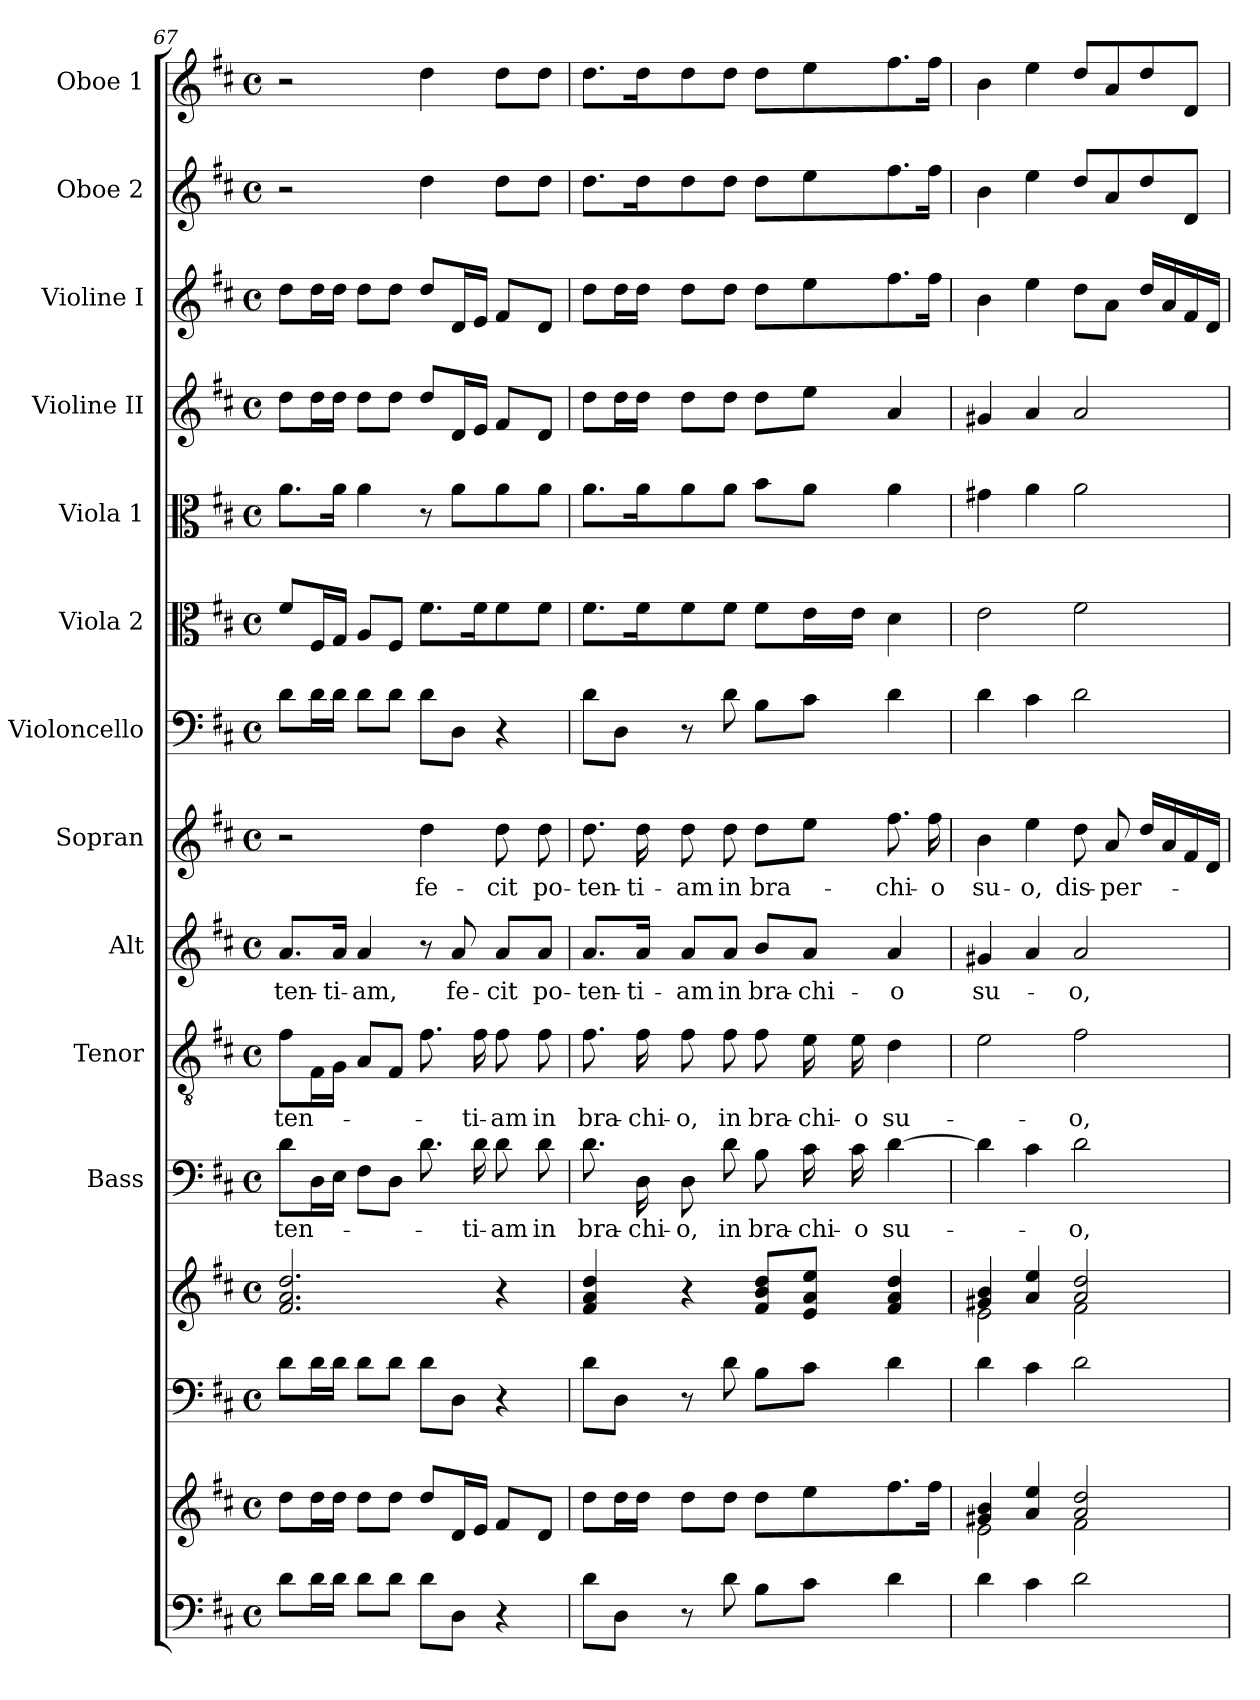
**kern	**kern	**kern	**kern	**kern	**text	**kern	**text	**kern	**text	**kern	**text	**kern	**kern	**kern	**kern	**kern	**kern	**kern
*part13	*part13	*part12	*part12	*part11	*part11	*part10	*part10	*part9	*part9	*part8	*part8	*part7	*part6	*part5	*part4	*part3	*part2	*part1
*staff15	*staff14	*staff13	*staff12	*staff11	*staff11	*staff10	*staff10	*staff9	*staff9	*staff8	*staff8	*staff7	*staff6	*staff5	*staff4	*staff3	*staff2	*staff1
*	*	*	*	*I"Bass	*	*I"Tenor	*	*I"Alt	*	*I"Sopran	*	*I"Violoncello	*I"Viola 2	*I"Viola 1	*I"Violine II	*I"Violine I	*I"Oboe 2	*I"Oboe 1
*	*	*	*	*I'B.	*	*I'T.	*	*I'A.	*	*I'S.	*	*I'Vc.	*I'Vla. 2	*I'Vla. 1	*I'Vl. II	*I'Vl. I	*I'Ob. 2	*I'Ob. 1
*clefF4	*clefG2	*clefF4	*clefG2	*clefF4	*	*clefGv2	*	*clefG2	*	*clefG2	*	*clefF4	*clefC3	*clefC3	*clefG2	*clefG2	*clefG2	*clefG2
*	*	*	*	*	*	*	*	*	*	*	*	*ITrd7c12	*	*	*	*	*	*
*k[f#c#]	*k[f#c#]	*k[f#c#]	*k[f#c#]	*k[f#c#]	*	*k[f#c#]	*	*k[f#c#]	*	*k[f#c#]	*	*k[f#c#]	*k[f#c#]	*k[f#c#]	*k[f#c#]	*k[f#c#]	*k[f#c#]	*k[f#c#]
*D:	*D:	*D:	*D:	*D:	*	*D:	*	*D:	*	*D:	*	*D:	*D:	*D:	*D:	*D:	*D:	*D:
*M4/4	*M4/4	*M4/4	*M4/4	*M4/4	*	*M4/4	*	*M4/4	*	*M4/4	*	*M4/4	*M4/4	*M4/4	*M4/4	*M4/4	*M4/4	*M4/4
*met(c)	*met(c)	*met(c)	*met(c)	*met(c)	*	*met(c)	*	*met(c)	*	*met(c)	*	*met(c)	*met(c)	*met(c)	*met(c)	*met(c)	*met(c)	*met(c)
=67	=67	=67	=67	=67	=67	=67	=67	=67	=67	=67	=67	=67	=67	=67	=67	=67	=67	=67
!	!	!	!	!	!LO:LY:b	!	!LO:LY:b	!	!LO:LY:b	!	!	!	!	!	!	!	!	!
8d\L	8dd\L	8d\L	2.f#/ 2.a/ 2.dd/	8d\L	-ten-	8f#\L	-ten-	8.a/L	-ten-	2r	.	8D\L	8f#/L	8.a\L	8dd\L	8dd\L	2r	2r
16d\L	16dd\L	16d\L	.	16D\L	.	16F#\L	.	.	.	.	.	16D\L	16F#/L	.	16dd\L	16dd\L	.	.
!	!	!	!	!	!	!	!	!	!LO:LY:b	!	!	!	!	!	!	!	!	!
16d\JJ	16dd\JJ	16d\JJ	.	16E\JJ	.	16G\JJ	.	16a/Jk	-ti-	.	.	16D\JJ	16G/JJ	16a\Jk	16dd\JJ	16dd\JJ	.	.
!	!	!	!	!	!	!	!	!	!LO:LY:b	!	!	!	!	!	!	!	!	!
8d\L	8dd\L	8d\L	.	8F#\L	.	8A/L	.	4a/	-am,	.	.	8D\L	8A/L	4a\	8dd\L	8dd\L	.	.
8d\J	8dd\J	8d\J	.	8D\J	.	8F#/J	.	.	.	.	.	8D\J	8F#/J	.	8dd\J	8dd\J	.	.
!	!	!	!	!	!	!	!	!	!	!	!LO:LY:b	!	!	!	!	!	!	!
8d\L	8dd/L	8d\L	.	8.d\	.	8.f#\	.	8r	.	4dd\	fe-	8D\L	8.f#\L	8r	8dd/L	8dd/L	4dd\	4dd\
!	!	!	!	!	!	!	!	!	!LO:LY:b	!	!	!	!	!	!	!	!	!
8D\J	16d/L	8D\J	.	.	.	.	.	8a/	fe-	.	.	8DD\J	.	8a\L	16d/L	16d/L	.	.
!	!	!	!	!	!LO:LY:b	!	!LO:LY:b	!	!	!	!	!	!	!	!	!	!	!
.	16e/JJ	.	.	16d\	-ti-	16f#\	-ti-	.	.	.	.	.	16f#\k	.	16e/JJ	16e/JJ	.	.
!	!	!	!	!	!LO:LY:b	!	!LO:LY:b	!	!LO:LY:b	!	!LO:LY:b	!	!	!	!	!	!	!
4r	8f#/L	4r	4r	8d\	-am	8f#\	-am	8a/L	-cit	8dd\	-cit	4r	8f#\	8a\	8f#/L	8f#/L	8dd\L	8dd\L
!	!	!	!	!	!LO:LY:b	!	!LO:LY:b	!	!LO:LY:b	!	!LO:LY:b	!	!	!	!	!	!	!
.	8d/J	.	.	8d\	in	8f#\	in	8a/J	po-	8dd\	po-	.	8f#\J	8a\J	8d/J	8d/J	8dd\J	8dd\J
=68	=68	=68	=68	=68	=68	=68	=68	=68	=68	=68	=68	=68	=68	=68	=68	=68	=68	=68
!	!	!	!	!	!LO:LY:b	!	!LO:LY:b	!	!LO:LY:b	!	!LO:LY:b	!	!	!	!	!	!	!
8d\L	8dd\L	8d\L	4f#/ 4a/ 4dd/	8.d\	bra-	8.f#\	bra-	8.a/L	-ten-	8.dd\	-ten-	8D\L	8.f#\L	8.a\L	8dd\L	8dd\L	8.dd\L	8.dd\L
8D\J	16dd\L	8D\J	.	.	.	.	.	.	.	.	.	8DD\J	.	.	16dd\L	16dd\L	.	.
!	!	!	!	!	!LO:LY:b	!	!LO:LY:b	!	!LO:LY:b	!	!LO:LY:b	!	!	!	!	!	!	!
.	16dd\JJ	.	.	16D\	-chi-	16f#\	-chi-	16a/Jk	-ti-	16dd\	-ti-	.	16f#\k	16a\k	16dd\JJ	16dd\JJ	16dd\k	16dd\k
!	!	!	!	!	!LO:LY:b	!	!LO:LY:b	!	!LO:LY:b	!	!LO:LY:b	!	!	!	!	!	!	!
8r	8dd\L	8r	4r	8D\	-o,	8f#\	-o,	8a/L	-am	8dd\	-am	8r	8f#\	8a\	8dd\L	8dd\L	8dd\	8dd\
!	!	!	!	!	!LO:LY:b	!	!LO:LY:b	!	!LO:LY:b	!	!LO:LY:b	!	!	!	!	!	!	!
8d\	8dd\J	8d\	.	8d\	in	8f#\	in	8a/J	in	8dd\	in	8D\	8f#\J	8a\J	8dd\J	8dd\J	8dd\J	8dd\J
!	!	!	!	!	!LO:LY:b	!	!LO:LY:b	!	!LO:LY:b	!	!LO:LY:b	!	!	!	!	!	!	!
8B\L	8dd\L	8B\L	8f#/ 8b/ 8dd/L	8B\	bra-	8f#\	bra-	8b/L	bra-	8dd\L	bra-	8BB\L	8f#\L	8b\L	8dd\L	8dd\L	8dd\L	8dd\L
!	!	!	!	!	!LO:LY:b	!	!LO:LY:b	!	!LO:LY:b	!	!	!	!	!	!	!	!	!
8c#\J	8ee\	8c#\J	8e/ 8a/ 8ee/J	16c#\	-chi-	16e\	-chi-	8a/J	-chi-	8ee\J	.	8C#\J	16e\L	8a\J	8ee\J	8ee\	8ee\	8ee\
!	!	!	!	!	!LO:LY:b	!	!LO:LY:b	!	!	!	!	!	!	!	!	!	!	!
.	.	.	.	16c#\	-o	16e\	-o	.	.	.	.	.	16e\JJ	.	.	.	.	.
!	!	!	!	!	!LO:LY:b	!	!LO:LY:b	!	!LO:LY:b	!	!LO:LY:b	!	!	!	!	!	!	!
4d\	8.ff#\	4d\	4f#/ 4a/ 4dd/	[4d\	su-	4d\	su-	4a/	-o	8.ff#\	-chi-	4D\	4d\	4a\	4a/	8.ff#\	8.ff#\	8.ff#\
!	!	!	!	!	!	!	!	!	!	!	!LO:LY:b	!	!	!	!	!	!	!
.	16ff#\Jk	.	.	.	.	.	.	.	.	16ff#\	-o	.	.	.	.	16ff#\Jk	16ff#\Jk	16ff#\Jk
=69	=69	=69	=69	=69	=69	=69	=69	=69	=69	=69	=69	=69	=69	=69	=69	=69	=69	=69
*	*^	*	*^	*	*	*	*	*	*	*	*	*	*	*	*	*	*	*
!	!	!	!	!	!	!	!	!	!	!	!LO:LY:b	!	!LO:LY:b	!	!	!	!	!	!	!
4d\	4g#X/ 4b/	2e\	4d\	4g#X/ 4b/	2e\	4d\]	.	2e\	.	4g#X/	su-	4b\	su-	4D\	2e\	4g#X\	4g#X/	4b\	4b\	4b\
!	!	!	!	!	!	!	!	!	!	!	!	!	!LO:LY:b	!	!	!	!	!	!	!
4c#\	4a/ 4ee/	.	4c#\	4a/ 4ee/	.	4c#\	.	.	.	4a/	.	4ee\	-o,	4C#\	.	4a\	4a/	4ee\	4ee\	4ee\
!	!	!	!	!	!	!	!LO:LY:b	!	!LO:LY:b	!	!LO:LY:b	!	!LO:LY:b	!	!	!	!	!	!	!
2d\	2a/ 2dd/	2f#\	2d\	2a/ 2dd/	2f#\	2d\	-o,	2f#\	-o,	2a/	-o,	8dd\	dis-	2D\	2f#\	2a\	2a/	8dd\L	8dd/L	8dd/L
!	!	!	!	!	!	!	!	!	!	!	!	!	!LO:LY:b	!	!	!	!	!	!	!
.	.	.	.	.	.	.	.	.	.	.	.	8a/	-per-	.	.	.	.	8a\J	8a/	8a/
.	.	.	.	.	.	.	.	.	.	.	.	16dd/LL	.	.	.	.	.	16dd/LL	8dd/	8dd/
.	.	.	.	.	.	.	.	.	.	.	.	16a/	.	.	.	.	.	16a/	.	.
.	.	.	.	.	.	.	.	.	.	.	.	16f#/	.	.	.	.	.	16f#/	8d/J	8d/J
.	.	.	.	.	.	.	.	.	.	.	.	16d/JJ	.	.	.	.	.	16d/JJ	.	.
*	*v	*v	*	*v	*v	*	*	*	*	*	*	*	*	*	*	*	*	*	*	*
=	=	=	=	=	=	=	=	=	=	=	=	=	=	=	=	=	=	=
*-	*-	*-	*-	*-	*-	*-	*-	*-	*-	*-	*-	*-	*-	*-	*-	*-	*-	*-
